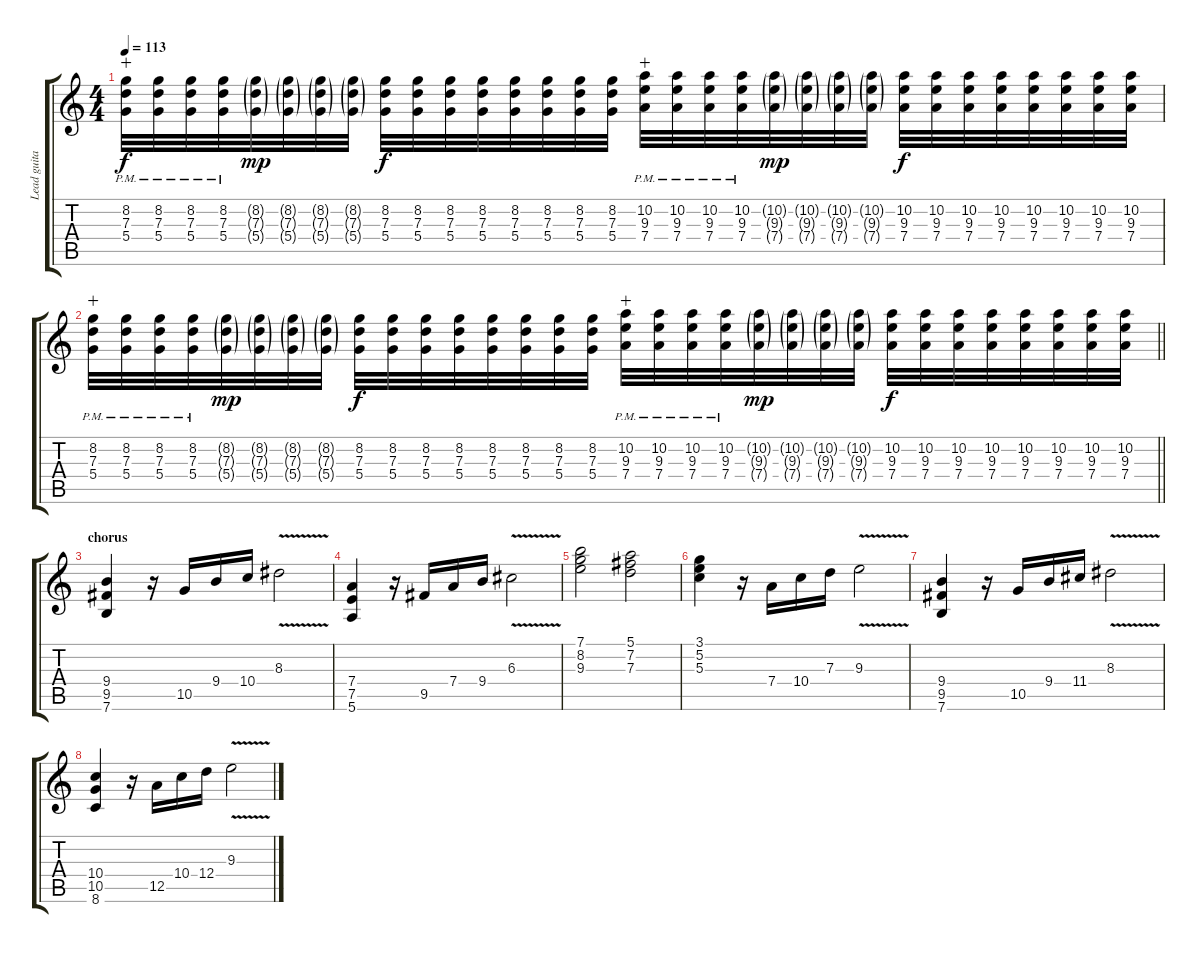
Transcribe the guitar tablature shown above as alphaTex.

\track ("Lead guitar 2" "Lead guita") {instrument distortionguitar}
\staff {score tabs}
\tuning (E4 B3 G3 D3 A2 E2) {hide}
\ts (4 4)
\tempo 113
\clef g2
\ks c
(8.2{pm} 7.3{pm} 5.4{pm}).32{dy f wahc} (8.2{pm} 7.3{pm} 5.4{pm}).32 (8.2{pm} 7.3{pm} 5.4{pm}).32 (8.2{pm} 7.3{pm} 5.4{pm}).32 (8.2{g} 7.3{g} 5.4{g}).32{dy mp} (8.2{g} 7.3{g} 5.4{g}).32 (8.2{g} 7.3{g} 5.4{g}).32 (8.2{g} 7.3{g} 5.4{g}).32 (8.2 7.3 5.4).32{dy f} (8.2 7.3 5.4).32 (8.2 7.3 5.4).32 (8.2 7.3 5.4).32 (8.2 7.3 5.4).32 (8.2 7.3 5.4).32 (8.2 7.3 5.4).32 (8.2 7.3 5.4).32 (10.2{pm} 9.3{pm} 7.4{pm}).32{wahc} (10.2{pm} 9.3{pm} 7.4{pm}).32 (10.2{pm} 9.3{pm} 7.4{pm}).32 (10.2{pm} 9.3{pm} 7.4{pm}).32 (10.2{g} 9.3{g} 7.4{g}).32{dy mp} (10.2{g} 9.3{g} 7.4{g}).32 (10.2{g} 9.3{g} 7.4{g}).32 (10.2{g} 9.3{g} 7.4{g}).32 (10.2 9.3 7.4).32{dy f} (10.2 9.3 7.4).32 (10.2 9.3 7.4).32 (10.2 9.3 7.4).32 (10.2 9.3 7.4).32 (10.2 9.3 7.4).32 (10.2 9.3 7.4).32 (10.2 9.3 7.4).32 |
\barLineRight lightlight
(8.2{pm} 7.3{pm} 5.4{pm}).32{wahc} (8.2{pm} 7.3{pm} 5.4{pm}).32 (8.2{pm} 7.3{pm} 5.4{pm}).32 (8.2{pm} 7.3{pm} 5.4{pm}).32 (8.2{g} 7.3{g} 5.4{g}).32{dy mp} (8.2{g} 7.3{g} 5.4{g}).32 (8.2{g} 7.3{g} 5.4{g}).32 (8.2{g} 7.3{g} 5.4{g}).32 (8.2 7.3 5.4).32{dy f} (8.2 7.3 5.4).32 (8.2 7.3 5.4).32 (8.2 7.3 5.4).32 (8.2 7.3 5.4).32 (8.2 7.3 5.4).32 (8.2 7.3 5.4).32 (8.2 7.3 5.4).32 (10.2{pm} 9.3{pm} 7.4{pm}).32{wahc} (10.2{pm} 9.3{pm} 7.4{pm}).32 (10.2{pm} 9.3{pm} 7.4{pm}).32 (10.2{pm} 9.3{pm} 7.4{pm}).32 (10.2{g} 9.3{g} 7.4{g}).32{dy mp} (10.2{g} 9.3{g} 7.4{g}).32 (10.2{g} 9.3{g} 7.4{g}).32 (10.2{g} 9.3{g} 7.4{g}).32 (10.2 9.3 7.4).32{dy f} (10.2 9.3 7.4).32 (10.2 9.3 7.4).32 (10.2 9.3 7.4).32 (10.2 9.3 7.4).32 (10.2 9.3 7.4).32 (10.2 9.3 7.4).32 (10.2 9.3 7.4).32 |
\section ("" "chorus")
(9.4 9.5 7.6).4 r.16 10.5.16 9.4.16 10.4.16 8.3{v}.2 |
(7.4 7.5 5.6).4 r.16 9.5.16 7.4.16 9.4.16 6.3{v}.2 |
(7.1 8.2 9.3).2 (5.1 7.2 7.3).2 |
(3.1 5.2 5.3).4 r.16 7.4.16 10.4.16 7.3.16 9.3{v}.2 |
(9.4 9.5 7.6).4 r.16 10.5.16 9.4.16 11.4.16 8.3{v}.2 |
(10.4 10.5 8.6).4 r.16 12.5.16 10.4.16 12.4.16 9.3{v}.2
